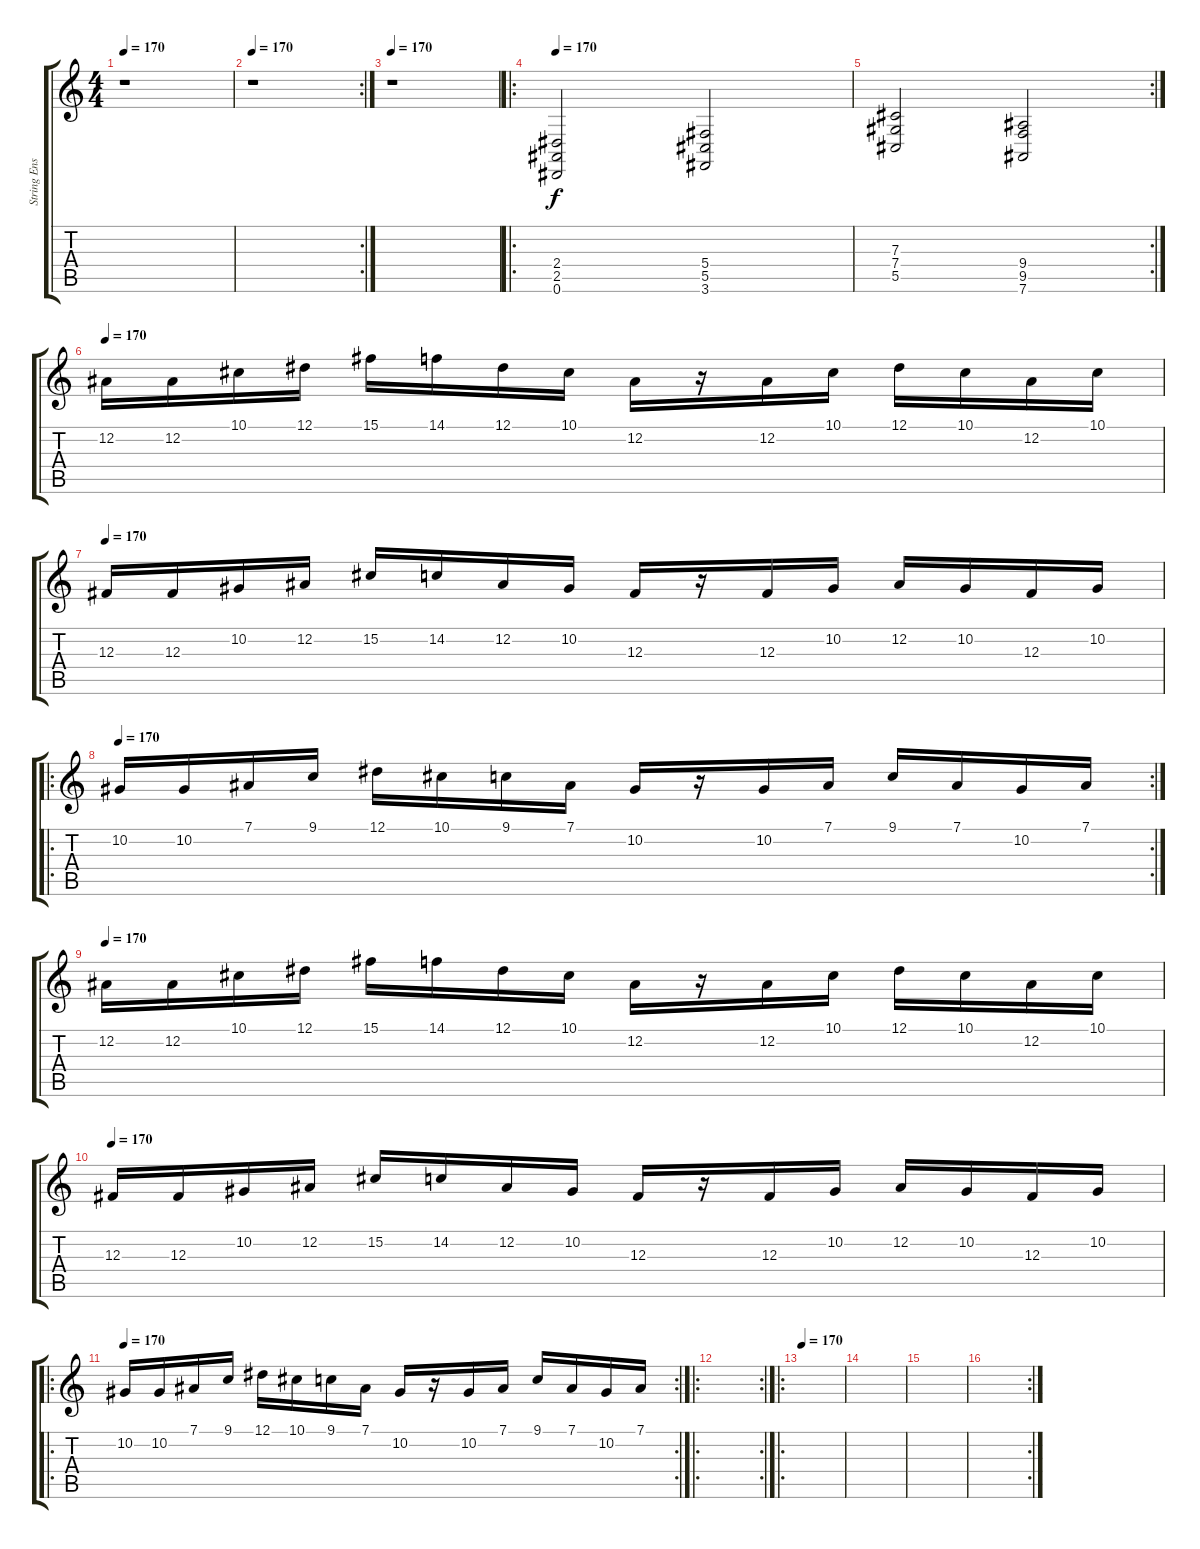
\track ("String Ensemble 1" "String Ens") {instrument stringensemble1}
\staff {score tabs}
\tuning (Eb4 Bb3 Gb3 Db3 Ab2 Eb2) {hide}
\ts (4 4)
\tempo 170
\clef g2
\ks c
r.1{dy f} |
\rc 2
\tempo 170
r.1 |
\tempo 170
r.1 |
\ro
\tempo 170
(2.4 2.5 0.6).2 (5.4 5.5 3.6).2 |
\rc 2
(7.3 7.4 5.5).2 (9.4 9.5 7.6).2 |
\tempo 170
12.2.16 12.2.16 10.1.16 12.1.16 15.1.16 14.1.16 12.1.16 10.1.16 12.2.16 r.16 12.2.16 10.1.16 12.1.16 10.1.16 12.2.16 10.1.16 |
\tempo 170
12.3.16 12.3.16 10.2.16 12.2.16 15.2.16 14.2.16 12.2.16 10.2.16 12.3.16 r.16 12.3.16 10.2.16 12.2.16 10.2.16 12.3.16 10.2.16 |
\ro
\rc 2
\tempo 170
10.2.16 10.2.16 7.1.16 9.1.16 12.1.16 10.1.16 9.1.16 7.1.16 10.2.16 r.16 10.2.16 7.1.16 9.1.16 7.1.16 10.2.16 7.1.16 |
\tempo 170
12.2.16 12.2.16 10.1.16 12.1.16 15.1.16 14.1.16 12.1.16 10.1.16 12.2.16 r.16 12.2.16 10.1.16 12.1.16 10.1.16 12.2.16 10.1.16 |
\tempo 170
12.3.16 12.3.16 10.2.16 12.2.16 15.2.16 14.2.16 12.2.16 10.2.16 12.3.16 r.16 12.3.16 10.2.16 12.2.16 10.2.16 12.3.16 10.2.16 |
\ro
\rc 2
\tempo 170
10.2.16 10.2.16 7.1.16 9.1.16 12.1.16 10.1.16 9.1.16 7.1.16 10.2.16 r.16 10.2.16 7.1.16 9.1.16 7.1.16 10.2.16 7.1.16 |
\ro
\rc 2
|
\ro
\tempo 170
|
|
|
\rc 2
